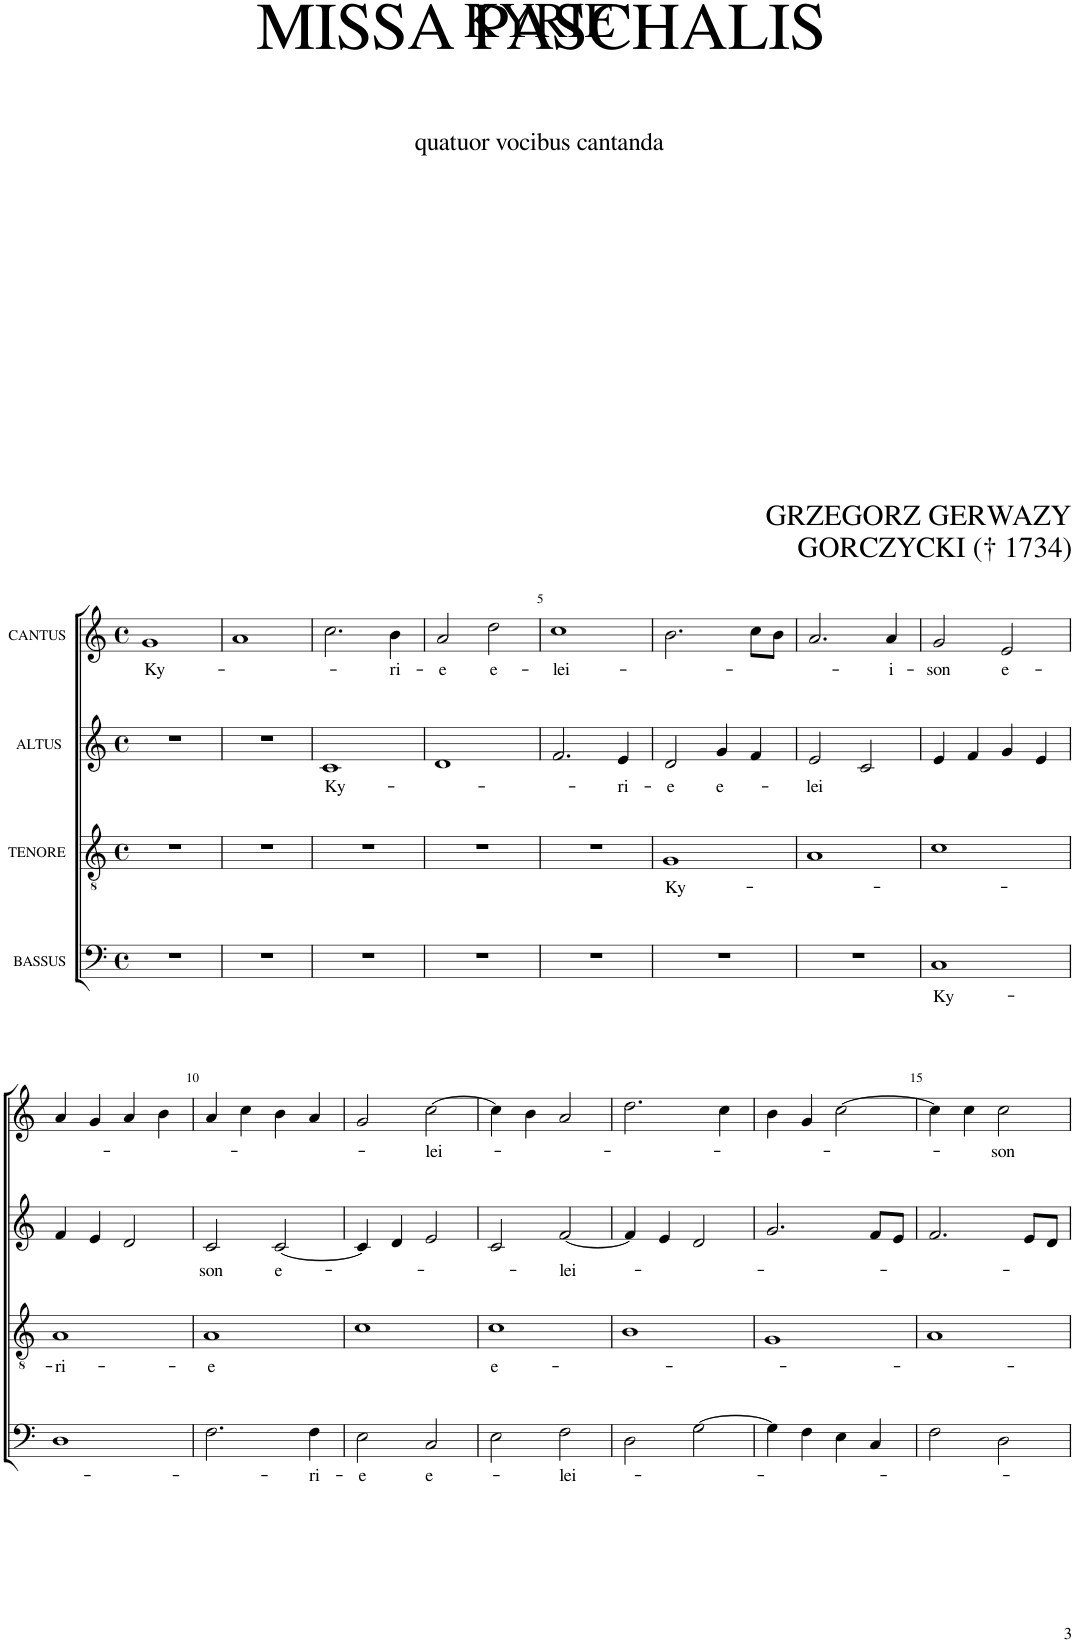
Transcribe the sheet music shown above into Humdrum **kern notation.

**kern	**text	**kern	**text	**kern	**text	**kern	**text
*part4	*part4	*part3	*part3	*part2	*part2	*part1	*part1
*staff4	*staff4	*staff3	*staff3	*staff2	*staff2	*staff1	*staff1
*I"BASSUS	*	*I"TENORE	*	*I"ALTUS	*	*I"CANTUS	*
*clefF4	*	*clefGv2	*	*clefG2	*	*clefG2	*
*Trd4c7	*	*Trd4c7	*	*Trd1c2	*	*	*
*k[]	*	*k[]	*	*k[]	*	*k[]	*
*M4/4	*	*M4/4	*	*M4/4	*	*M4/4	*
*met(c)	*	*met(c)	*	*met(c)	*	*met(c)	*
=1	=1	=1	=1	=1	=1	=1	=1
!	!	!	!	!	!	!	!LO:LY:b
1r	.	1r	.	1r	.	1g	Ky-
=2	=2	=2	=2	=2	=2	=2	=2
1r	.	1r	.	1r	.	1a	.
=3	=3	=3	=3	=3	=3	=3	=3
!	!	!	!	!	!LO:LY:b	!	!
1r	.	1r	.	1c	Ky-	2.cc\	.
!	!	!	!	!	!	!	!LO:LY:b
.	.	.	.	.	.	4b\	ri-
=4	=4	=4	=4	=4	=4	=4	=4
!	!	!	!	!	!	!	!LO:LY:b
1r	.	1r	.	1d	.	2a/	-e
!	!	!	!	!	!	!	!LO:LY:b
.	.	.	.	.	.	2dd\	e-
=5	=5	=5	=5	=5	=5	=5	=5
!	!	!	!	!	!	!	!LO:LY:b
1r	.	1r	.	2.f/	.	1cc	-lei-
!	!	!	!	!	!LO:LY:b	!	!
.	.	.	.	4e/	-ri-	.	.
=6	=6	=6	=6	=6	=6	=6	=6
!	!	!	!LO:LY:b	!	!LO:LY:b	!	!
1r	.	1G	Ky-	2d/	-e	2.b\	.
!	!	!	!	!	!LO:LY:b	!	!
.	.	.	.	4g/	e-	.	.
.	.	.	.	4f/	.	8cc\L	.
.	.	.	.	.	.	8b\J	.
=7	=7	=7	=7	=7	=7	=7	=7
!	!	!	!	!	!LO:LY:b	!	!
1r	.	1A	.	2e/	-lei	2.a/	.
.	.	.	.	2c/	.	.	.
!	!	!	!	!	!	!	!LO:LY:b
.	.	.	.	.	.	4a/	-i-
=8	=8	=8	=8	=8	=8	=8	=8
!	!LO:LY:b	!	!	!	!	!	!LO:LY:b
1C	Ky-	1c	.	4e/	.	2g/	-son
.	.	.	.	4f/	.	.	.
!	!	!	!	!	!	!	!LO:LY:b
.	.	.	.	4g/	.	2e/	e-
.	.	.	.	4e/	.	.	.
!!LO:LB:g=z
=9	=9	=9	=9	=9	=9	=9	=9
!	!	!	!LO:LY:b	!	!	!	!
1D	.	1A	-ri-	4f/	.	4a/	.
.	.	.	.	4e/	.	4g/	.
.	.	.	.	2d/	.	4a/	.
.	.	.	.	.	.	4b\	.
=10	=10	=10	=10	=10	=10	=10	=10
!	!	!	!LO:LY:b	!	!LO:LY:b	!	!
2.F\	.	1A	-e	2c/	son	4a/	.
.	.	.	.	.	.	4cc\	.
!	!	!	!	!	!LO:LY:b	!	!
.	.	.	.	[2c/	e-	4b\	.
!	!LO:LY:b	!	!	!	!	!	!
4F\	ri-	.	.	.	.	4a/	.
=11	=11	=11	=11	=11	=11	=11	=11
!	!LO:LY:b	!	!	!	!	!	!
2E\	-e	1c	.	4c/]	.	2g/	.
.	.	.	.	4d/	.	.	.
!	!LO:LY:b	!	!	!	!	!	!LO:LY:b
2C/	e-	.	.	2e/	.	[2cc\	-lei-
=12	=12	=12	=12	=12	=12	=12	=12
!	!	!	!LO:LY:b	!	!	!	!
2E\	.	1c	e-	2c/	.	4cc\]	.
.	.	.	.	.	.	4b\	.
!	!LO:LY:b	!	!	!	!LO:LY:b	!	!
2F\	-lei-	.	.	[2f/	-lei-	2a/	.
=13	=13	=13	=13	=13	=13	=13	=13
2D\	.	1B	.	4f/]	.	2.dd\	.
.	.	.	.	4e/	.	.	.
[2G\	.	.	.	2d/	.	.	.
.	.	.	.	.	.	4cc\	.
=14	=14	=14	=14	=14	=14	=14	=14
4G\]	.	1G	.	2.g/	.	4b\	.
4F\	.	.	.	.	.	4g/	.
4E\	.	.	.	.	.	[2cc\	.
4C/	.	.	.	8f/L	.	.	.
.	.	.	.	8e/J	.	.	.
=15	=15	=15	=15	=15	=15	=15	=15
2F\	.	1A	.	2.f/	.	4cc\]	.
.	.	.	.	.	.	4cc\	.
!	!	!	!	!	!	!	!LO:LY:b
2D\	.	.	.	.	.	2cc\	-son
.	.	.	.	8e/L	.	.	.
.	.	.	.	8d/J	.	.	.
=	=	=	=	=	=	=	=
*-	*-	*-	*-	*-	*-	*-	*-
